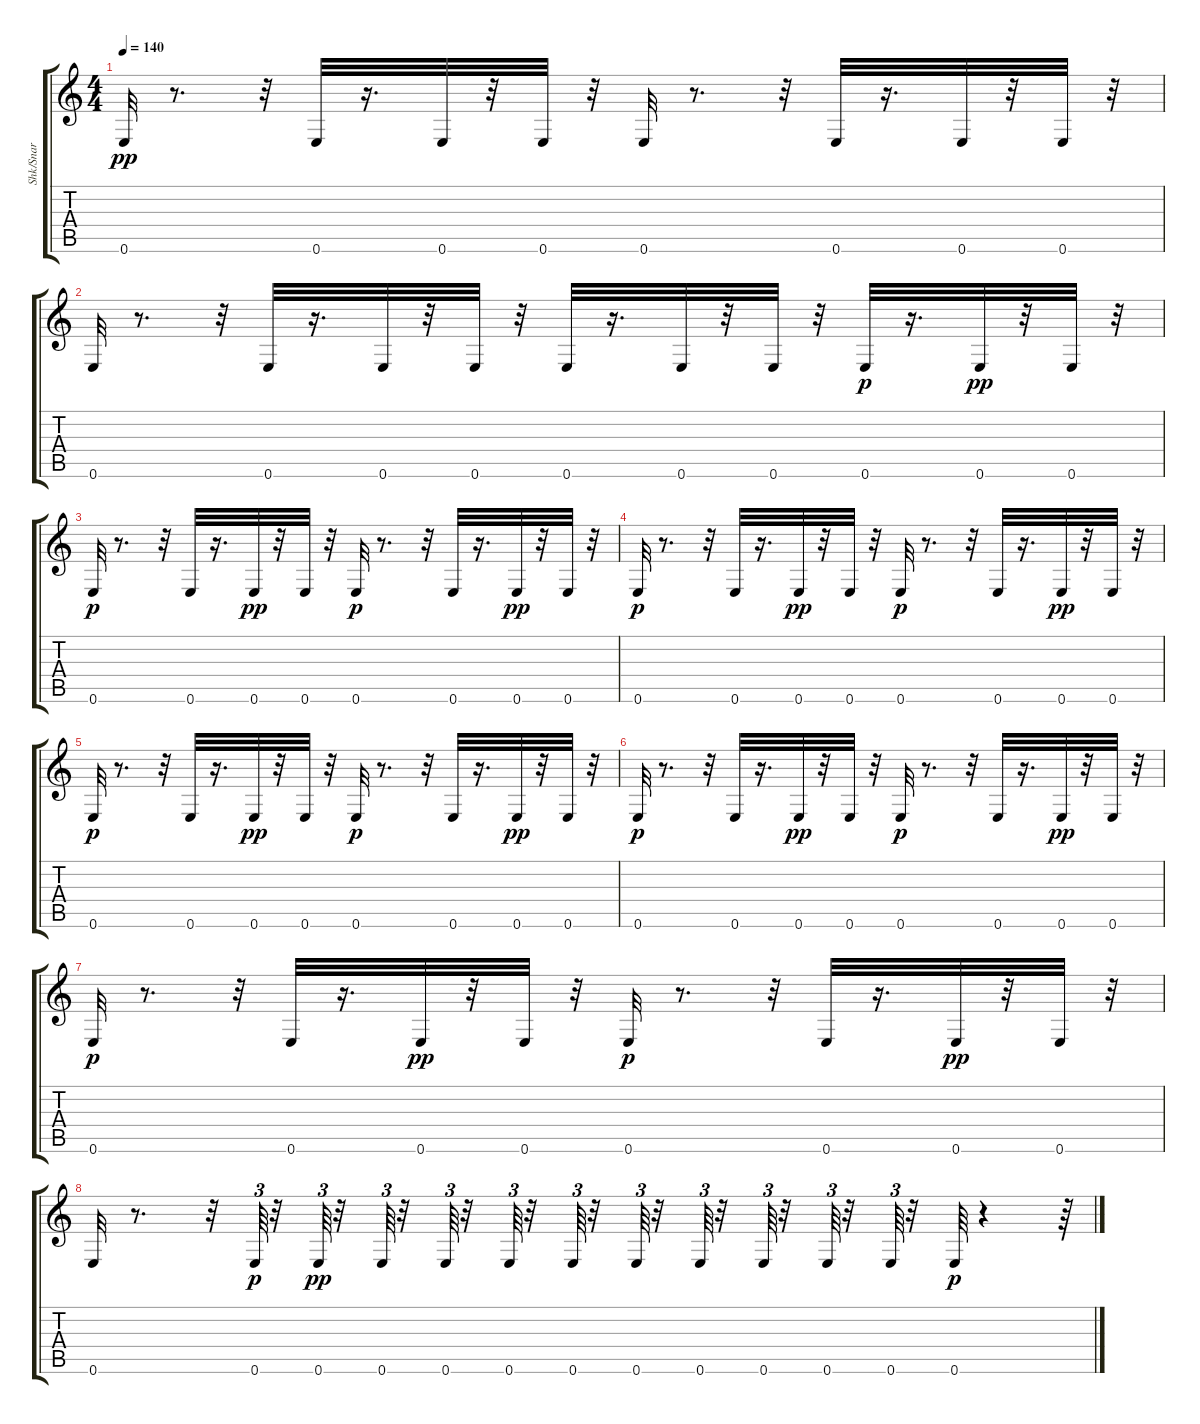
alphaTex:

\track ("Shk/Snar" "Shk/Snar") {instrument acousticguitarnylon}
\staff {score tabs}
\tuning (E4 B3 G3 D3 A2 E2) {hide}
\ts (4 4)
\tempo 140
\clef g2
\ks c
0.6.32{dy pp} r.8{d} r.32 0.6.32 r.16{d} 0.6.32 r.32 0.6.32 r.32 0.6.32 r.8{d} r.32 0.6.32 r.16{d} 0.6.32 r.32 0.6.32 r.32 |
0.6.32 r.8{d} r.32 0.6.32 r.16{d} 0.6.32 r.32 0.6.32 r.32 0.6.32 r.16{d} 0.6.32 r.32 0.6.32 r.32 0.6.32{dy p} r.16{d} 0.6.32{dy pp} r.32 0.6.32 r.32 |
0.6.32{dy p} r.8{d} r.32 0.6.32 r.16{d} 0.6.32{dy pp} r.32 0.6.32 r.32 0.6.32{dy p} r.8{d} r.32 0.6.32 r.16{d} 0.6.32{dy pp} r.32 0.6.32 r.32 |
0.6.32{dy p} r.8{d} r.32 0.6.32 r.16{d} 0.6.32{dy pp} r.32 0.6.32 r.32 0.6.32{dy p} r.8{d} r.32 0.6.32 r.16{d} 0.6.32{dy pp} r.32 0.6.32 r.32 |
0.6.32{dy p} r.8{d} r.32 0.6.32 r.16{d} 0.6.32{dy pp} r.32 0.6.32 r.32 0.6.32{dy p} r.8{d} r.32 0.6.32 r.16{d} 0.6.32{dy pp} r.32 0.6.32 r.32 |
0.6.32{dy p} r.8{d} r.32 0.6.32 r.16{d} 0.6.32{dy pp} r.32 0.6.32 r.32 0.6.32{dy p} r.8{d} r.32 0.6.32 r.16{d} 0.6.32{dy pp} r.32 0.6.32 r.32 |
0.6.32{dy p} r.8{d} r.32 0.6.32 r.16{d} 0.6.32{dy pp} r.32 0.6.32 r.32 0.6.32{dy p} r.8{d} r.32 0.6.32 r.16{d} 0.6.32{dy pp} r.32 0.6.32 r.32 |
0.6.32 r.8{d} r.32 0.6.64{tu (3 2) dy p} r.32 0.6.64{tu (3 2) dy pp} r.32 0.6.64{tu (3 2)} r.32 0.6.64{tu (3 2)} r.32 0.6.64{tu (3 2)} r.32 0.6.64{tu (3 2)} r.32 0.6.64{tu (3 2)} r.32 0.6.64{tu (3 2)} r.32 0.6.64{tu (3 2)} r.32 0.6.64{tu (3 2)} r.32 0.6.64{tu (3 2)} r.32 0.6.64{dy p} r.4 r.64
